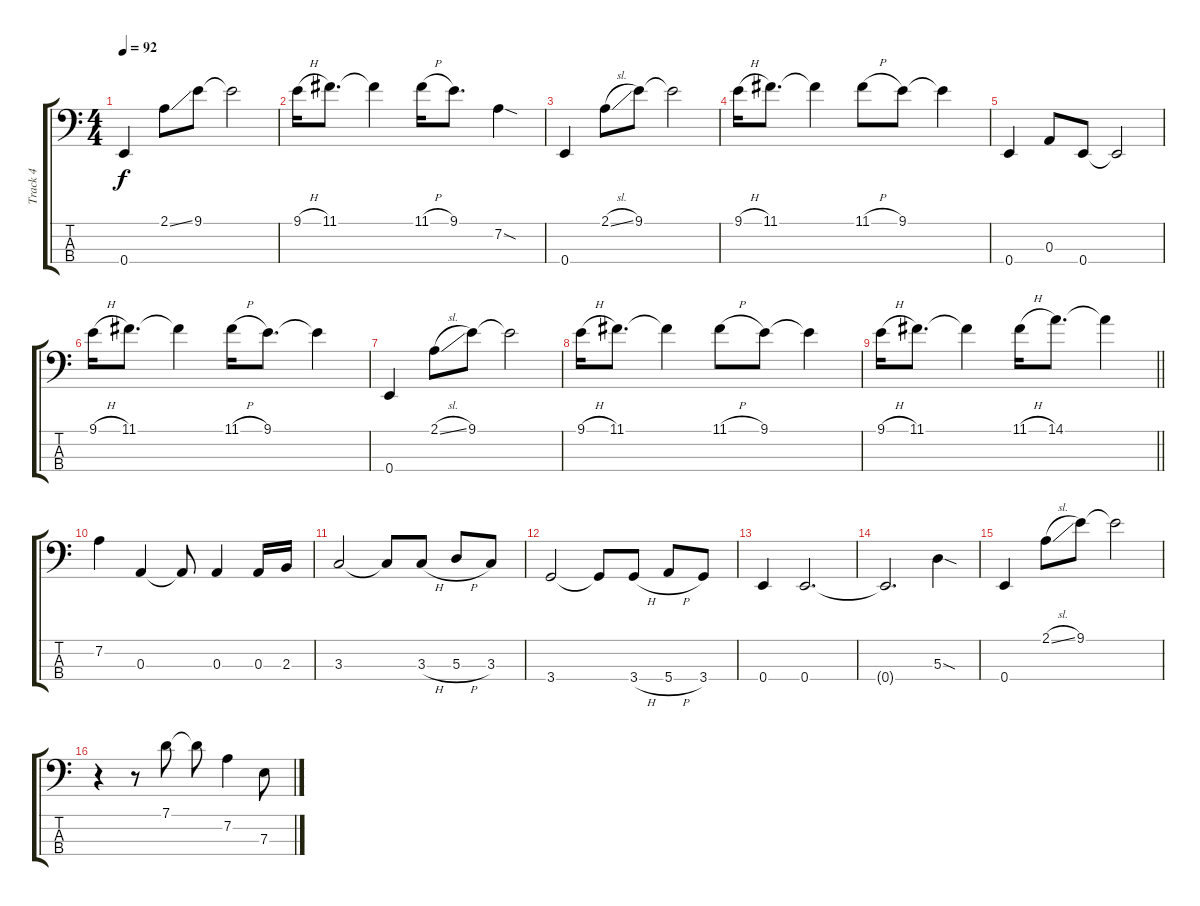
\track ("Track 4" "Track 4") {instrument electricbassfinger}
\staff {score tabs}
\tuning (G2 D2 A1 E1) {hide}
\ts (4 4)
\tempo 92
\clef f4
\ks c
0.4.4{dy f} 2.1{ss}.8 9.1.8 9.1{t}.2 |
9.1{h}.16 11.1.8{d} 11.1{t}.4 11.1{h}.16 9.1.8{d} 7.2{sod}.4 |
0.4.4 2.1{sl}.8 9.1.8 9.1{t}.2 |
9.1{h}.16 11.1.8{d} 11.1{t}.4 11.1{h}.8 9.1.8 9.1{t}.4 |
0.4.4 0.3.8 0.4.8 0.4{t}.2 |
9.1{h}.16 11.1.8{d} 11.1{t}.4 11.1{h}.16 9.1.8{d} 9.1{t}.4 |
0.4.4 2.1{sl}.8 9.1.8 9.1{t}.2 |
9.1{h}.16 11.1.8{d} 11.1{t}.4 11.1{h}.8 9.1.8 9.1{t}.4 |
\barLineRight lightlight
9.1{h}.16 11.1.8{d} 11.1{t}.4 11.1{h}.16 14.1.8{d} 14.1{t}.4 |
7.2.4 0.3.4 0.3{t}.8 0.3.4 0.3.16 2.3.16 |
3.3.2 3.3{t}.8 3.3{h}.8 5.3{h}.8 3.3.8 |
3.4.2 3.4{t}.8 3.4{h}.8 5.4{h}.8 3.4.8 |
0.4.4 0.4.2{d} |
0.4{t}.2{d} 5.3{sod}.4 |
0.4.4 2.1{sl}.8 9.1.8 9.1{t}.2 |
r.4 r.8 7.1.8 7.1{t}.8 7.2.4 7.3{h}.8
